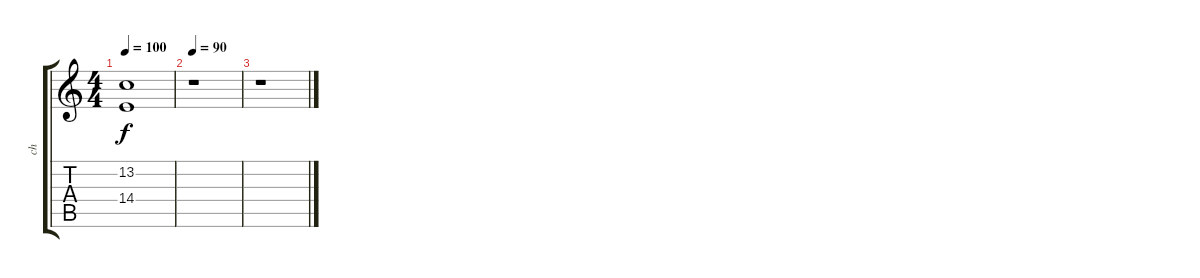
\track ("ch" "ch") {instrument acousticgrandpiano}
\staff {score tabs}
\tuning (E4 B3 G3 D3 A2 E2) {hide}
\ts (4 4)
\tempo 100
\clef g2
\ks c
(13.2 14.4).1{dy f} |
\tempo 90
r.1 |
r.1
